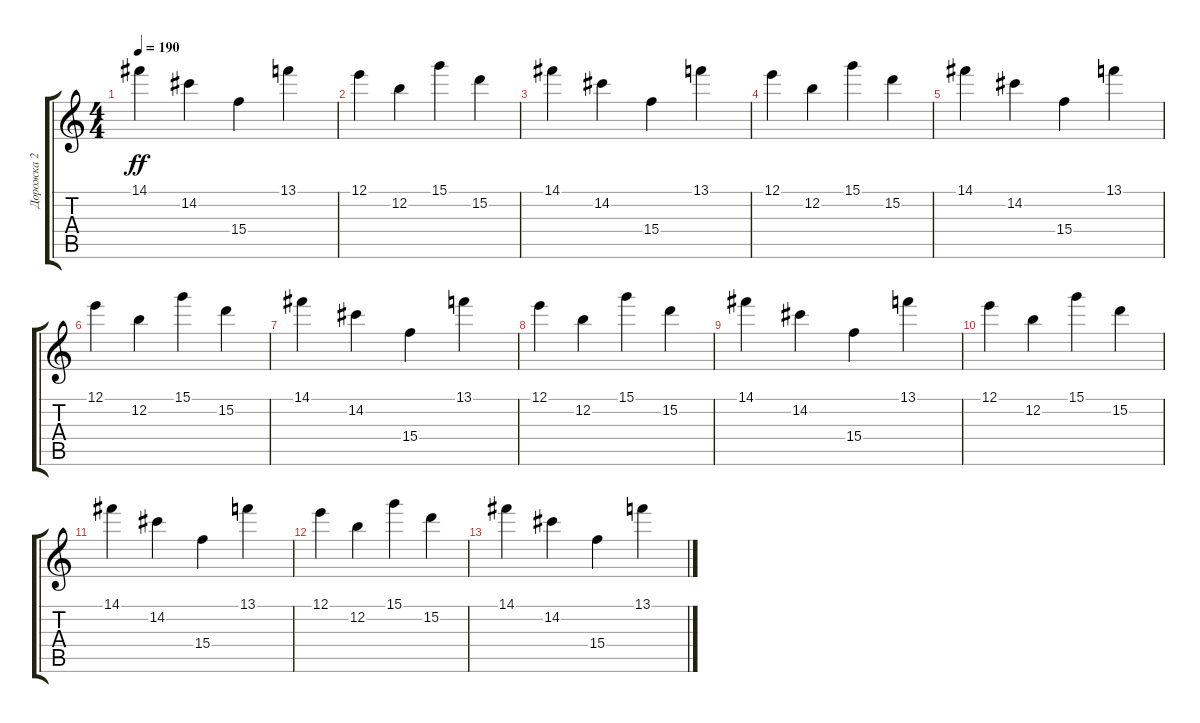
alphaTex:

\track ("Дорожка 2" "Дорожка 2") {instrument distortionguitar}
\staff {score tabs}
\tuning (E4 B3 G3 D3 A2 E2) {hide}
\ts (4 4)
\tempo 190
\clef g2
\ks c
14.1.4{dy ff} 14.2.4 15.4.4 13.1.4 |
12.1.4 12.2.4 15.1.4 15.2.4 |
14.1.4 14.2.4 15.4.4 13.1.4 |
12.1.4 12.2.4 15.1.4 15.2.4 |
14.1.4 14.2.4 15.4.4 13.1.4 |
12.1.4 12.2.4 15.1.4 15.2.4 |
14.1.4 14.2.4 15.4.4 13.1.4 |
12.1.4 12.2.4 15.1.4 15.2.4 |
14.1.4 14.2.4 15.4.4 13.1.4 |
12.1.4 12.2.4 15.1.4 15.2.4 |
14.1.4 14.2.4 15.4.4 13.1.4 |
12.1.4 12.2.4 15.1.4 15.2.4 |
14.1.4 14.2.4 15.4.4 13.1.4
